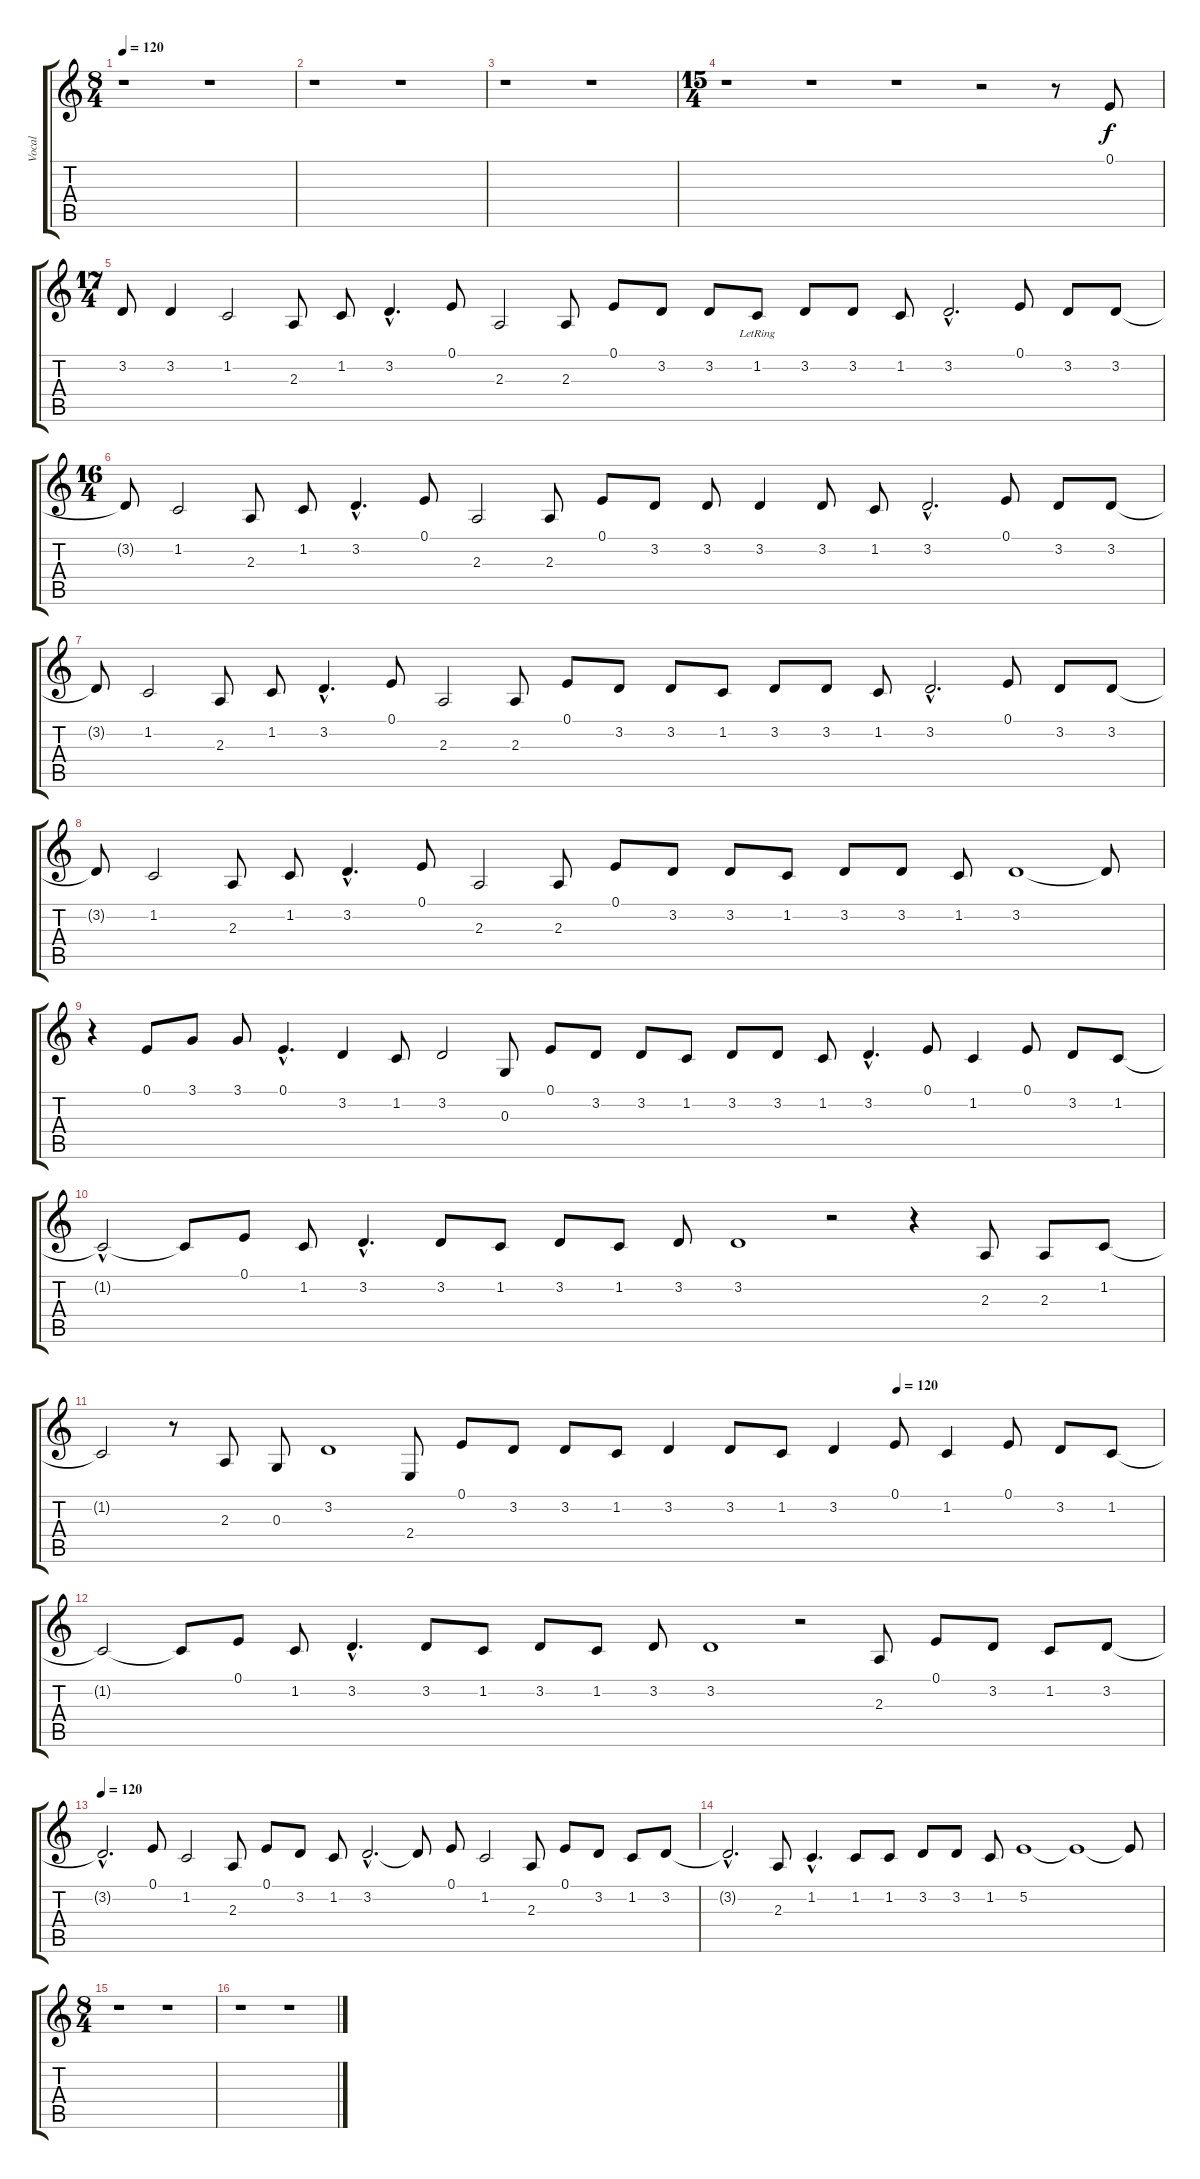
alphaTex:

\track ("Vocal" "Vocal") {instrument electricgrandpiano}
\staff {score tabs}
\tuning (E4 B3 G3 D3 A2 E2) {hide}
\ts (8 4)
\tempo 120
\clef g2
\ks c
r.1{dy f instrument electricgrandpiano} r.1 |
r.1 r.1 |
r.1 r.1 |
\ts (15 4)
r.1 r.1 r.1 r.2 r.8 0.1.8 |
\ts (17 4)
3.2.8 3.2.4 1.2.2 2.3.8 1.2.8 3.2{hac}.4{d} 0.1.8 2.3.2 2.3.8 0.1.8 3.2.8 3.2.8 1.2{lr}.8 3.2.8 3.2.8 1.2.8 3.2{hac}.2{d} 0.1.8 3.2.8 3.2.8 |
\ts (16 4)
3.2{t}.8 1.2.2 2.3.8 1.2.8 3.2{hac}.4{d} 0.1.8 2.3.2 2.3.8 0.1.8 3.2.8 3.2.8 3.2.4 3.2.8 1.2.8 3.2{hac}.2{d} 0.1.8 3.2.8 3.2.8 |
3.2{t}.8 1.2.2 2.3.8 1.2.8 3.2{hac}.4{d} 0.1.8 2.3.2 2.3.8 0.1.8 3.2.8 3.2.8 1.2.8 3.2.8 3.2.8 1.2.8 3.2{hac}.2{d} 0.1.8 3.2.8 3.2.8 |
3.2{t}.8 1.2.2 2.3.8 1.2.8 3.2{hac}.4{d} 0.1.8 2.3.2 2.3.8 0.1.8 3.2.8 3.2.8 1.2.8 3.2.8 3.2.8 1.2.8 3.2.1 3.2{t}.8 |
r.4 0.1.8 3.1.8 3.1.8 0.1{hac}.4{d} 3.2.4 1.2.8 3.2.2 0.3.8 0.1.8 3.2.8 3.2.8 1.2.8 3.2.8 3.2.8 1.2.8 3.2{hac}.4{d} 0.1.8 1.2.4 0.1.8 3.2.8 1.2.8 |
1.2{hac t}.2 1.2{t}.8 0.1.8 1.2.8 3.2{hac}.4{d} 3.2.8 1.2.8 3.2.8 1.2.8 3.2.8 3.2.1 r.2 r.4 2.3.8 2.3.8 1.2.8 |
\tempo (120 0.75)
1.2{t}.2 r.8 2.3.8 0.3.8 3.2.1 2.4.8 0.1.8 3.2.8 3.2.8 1.2.8 3.2.4 3.2.8 1.2.8 3.2.4 0.1.8 1.2.4 0.1.8 3.2.8 1.2.8 |
1.2{t}.2 1.2{t}.8 0.1.8 1.2.8 3.2{hac}.4{d} 3.2.8 1.2.8 3.2.8 1.2.8 3.2.8 3.2.1 r.2 2.3.8 0.1.8 3.2.8 1.2.8 3.2.8 |
\tempo 120
3.2{hac t}.2{d} 0.1.8 1.2.2 2.3.8 0.1.8 3.2.8 1.2.8 3.2{hac}.2{d} 3.2{t}.8 0.1.8 1.2.2 2.3.8 0.1.8 3.2.8 1.2.8 3.2.8 |
3.2{hac t}.2{d} 2.3.8 1.2{hac}.4{d} 1.2.8 1.2.8 3.2.8 3.2.8 1.2.8 5.2.1 5.2{t}.1 5.2{t}.8 |
\ts (8 4)
r.1 r.1 |
r.1 r.1
